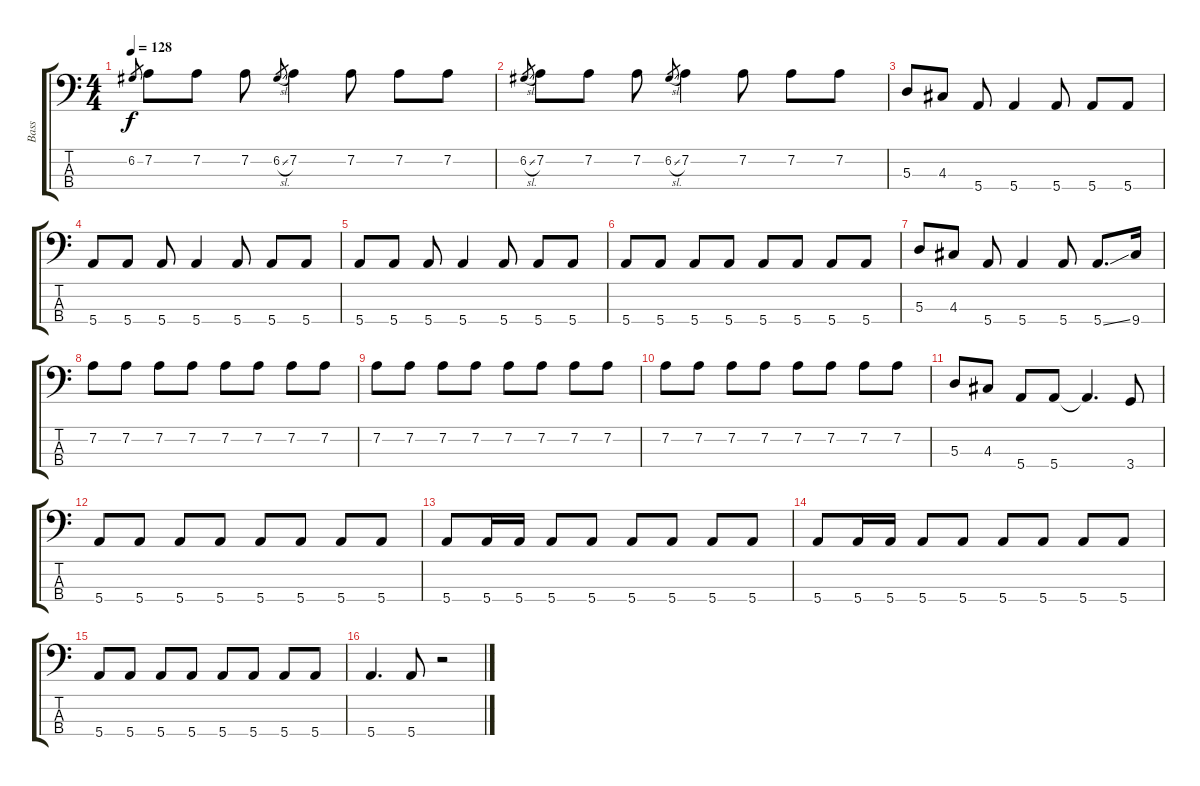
\track ("Bass" "Bass") {instrument electricbassfinger}
\staff {score tabs}
\tuning (G2 D2 A1 E1) {hide}
\ts (4 4)
\tempo 128
\clef f4
\ks c
6.2.8{gr dy f} 7.2.8 7.2.8 7.2.8 6.2{sl}.8{gr} 7.2.4 7.2.8 7.2.8 7.2.8 |
6.2{sl}.8{gr} 7.2.8 7.2.8 7.2.8 6.2{sl}.8{gr} 7.2.4 7.2.8 7.2.8 7.2.8 |
5.3.8 4.3.8 5.4.8 5.4.4 5.4.8 5.4.8 5.4.8 |
5.4.8 5.4.8 5.4.8 5.4.4 5.4.8 5.4.8 5.4.8 |
5.4.8 5.4.8 5.4.8 5.4.4 5.4.8 5.4.8 5.4.8 |
5.4.8 5.4.8 5.4.8 5.4.8 5.4.8 5.4.8 5.4.8 5.4.8 |
5.3.8 4.3.8 5.4.8 5.4.4 5.4.8 5.4{ss}.8{d} 9.4.16 |
7.2.8 7.2.8 7.2.8 7.2.8 7.2.8 7.2.8 7.2.8 7.2.8 |
7.2.8 7.2.8 7.2.8 7.2.8 7.2.8 7.2.8 7.2.8 7.2.8 |
7.2.8 7.2.8 7.2.8 7.2.8 7.2.8 7.2.8 7.2.8 7.2.8 |
5.3.8 4.3.8 5.4.8 5.4.8 5.4{t}.4{d} 3.4.8 |
5.4.8 5.4.8 5.4.8 5.4.8 5.4.8 5.4.8 5.4.8 5.4.8 |
5.4.8 5.4.16 5.4.16 5.4.8 5.4.8 5.4.8 5.4.8 5.4.8 5.4.8 |
5.4.8 5.4.16 5.4.16 5.4.8 5.4.8 5.4.8 5.4.8 5.4.8 5.4.8 |
5.4.8 5.4.8 5.4.8 5.4.8 5.4.8 5.4.8 5.4.8 5.4.8 |
5.4.4{d} 5.4.8 r.2
